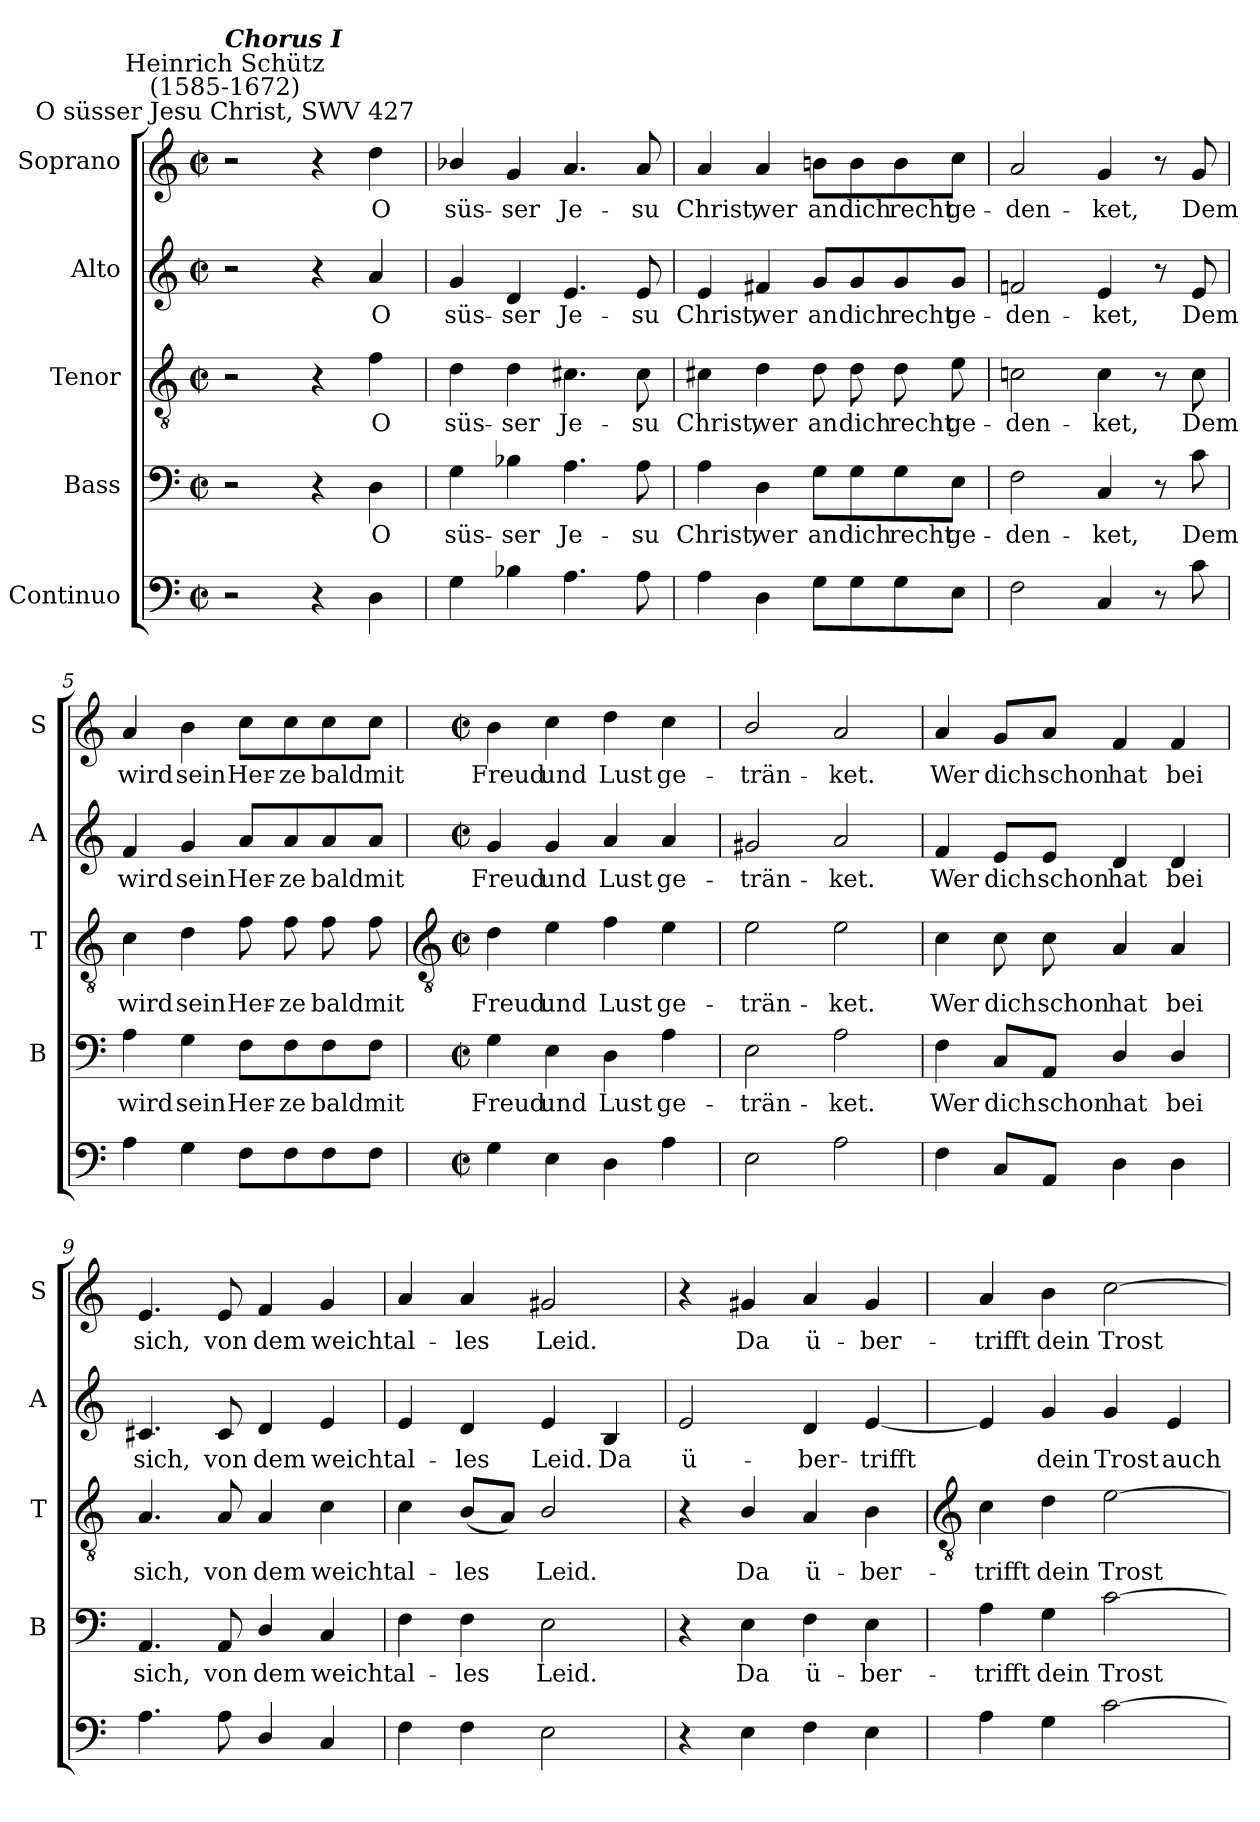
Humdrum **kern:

**kern	**kern	**text	**kern	**text	**kern	**text	**kern	**text
*part5	*part4	*part4	*part3	*part3	*part2	*part2	*part1	*part1
*staff5	*staff4	*staff4	*staff3	*staff3	*staff2	*staff2	*staff1	*staff1
*I"Continuo	*I"Bass	*	*I"Tenor	*	*I"Alto	*	*I"Soprano	*
*	*I'B	*	*I'T	*	*I'A	*	*I'S	*
*clefF4	*clefF4	*	*clefGv2	*	*clefG2	*	*clefG2	*
*k[]	*k[]	*	*k[]	*	*k[]	*	*k[]	*
*C:	*C:	*	*C:	*	*C:	*	*C:	*
*M2/2	*M2/2	*	*M2/2	*	*M2/2	*	*M2/2	*
*met(c|)	*met(c|)	*	*met(c|)	*	*met(c|)	*	*met(c|)	*
=1	=1	=1	=1	=1	=1	=1	=1	=1
!	!	!	!	!	!	!	!LO:TX:a:cj:t=O süsser Jesu Christ, SWV 427	!
!	!	!	!	!	!	!	!LO:TX:a:cj:t=Heinrich Schütz\n(1585-1672)	!
!	!	!	!	!	!	!	!LO:TX:a:Bi:t=Chorus I	!
2r	2r	.	2r	.	2r	.	2r	.
4r	4r	.	4r	.	4r	.	4r	.
!	!	!LO:LY:b	!	!LO:LY:b	!	!LO:LY:b	!	!LO:LY:b
4D	4D	O	4f	O	4a	O	4dd	O
=2	=2	=2	=2	=2	=2	=2	=2	=2
!	!	!LO:LY:b	!	!LO:LY:b	!	!LO:LY:b	!	!LO:LY:b
4G	4G	süs-	4d	süs-	4g	süs-	4b-X/	süs-
!	!	!LO:LY:b	!	!LO:LY:b	!	!LO:LY:b	!	!LO:LY:b
4B-X	4B-X	-ser	4d	-ser	4d	-ser	4g	-ser
!	!	!LO:LY:b	!	!LO:LY:b	!	!LO:LY:b	!	!LO:LY:b
4.A	4.A	Je-	4.c#X	Je-	4.e	Je-	4.a	Je-
!	!	!LO:LY:b	!	!LO:LY:b	!	!LO:LY:b	!	!LO:LY:b
8A	8A	-su	8c#	-su	8e	-su	8a	-su
=3	=3	=3	=3	=3	=3	=3	=3	=3
!	!	!LO:LY:b	!	!LO:LY:b	!	!LO:LY:b	!	!LO:LY:b
4A	4A	Christ,	4c#X	Christ,	4e	Christ,	4a	Christ,
!	!	!LO:LY:b	!	!LO:LY:b	!	!LO:LY:b	!	!LO:LY:b
4D	4D	wer	4d	wer	4f#X	wer	4a	wer
!	!	!LO:LY:b	!	!LO:LY:b	!	!LO:LY:b	!	!LO:LY:b
8GL	8G\L	an	8d	an	8g/L	an	8bn\L	an
!	!	!LO:LY:b	!	!LO:LY:b	!	!LO:LY:b	!	!LO:LY:b
8G	8G\	dich	8d	dich	8g/	dich	8b\	dich
!	!	!LO:LY:b	!	!LO:LY:b	!	!LO:LY:b	!	!LO:LY:b
8G	8G\	recht	8d	recht	8g/	recht	8b\	recht
!	!	!LO:LY:b	!	!LO:LY:b	!	!LO:LY:b	!	!LO:LY:b
8EJ	8E\J	ge-	8e	ge-	8g/J	ge-	8cc\J	ge-
=4	=4	=4	=4	=4	=4	=4	=4	=4
!	!	!LO:LY:b	!	!LO:LY:b	!	!LO:LY:b	!	!LO:LY:b
2F	2F	-den-	2cn	-den-	2fn	-den-	2a	-den-
!	!	!LO:LY:b	!	!LO:LY:b	!	!LO:LY:b	!	!LO:LY:b
4C	4C	-ket,	4c	-ket,	4e	-ket,	4g	-ket,
8r	8r	.	8r	.	8r	.	8r	.
!	!	!LO:LY:b	!	!LO:LY:b	!	!LO:LY:b	!	!LO:LY:b
8c	8c	Dem	8c	Dem	8e	Dem	8g	Dem
=5	=5	=5	=5	=5	=5	=5	=5	=5
!	!	!LO:LY:b	!	!LO:LY:b	!	!LO:LY:b	!	!LO:LY:b
4A	4A	wird	4c	wird	4f	wird	4a	wird
!	!	!LO:LY:b	!	!LO:LY:b	!	!LO:LY:b	!	!LO:LY:b
4G	4G	sein	4d	sein	4g	sein	4b	sein
!	!	!LO:LY:b	!	!LO:LY:b	!	!LO:LY:b	!	!LO:LY:b
8FL	8F\L	Her-	8f	Her-	8a/L	Her-	8cc\L	Her-
!	!	!LO:LY:b	!	!LO:LY:b	!	!LO:LY:b	!	!LO:LY:b
8F	8F\	-ze	8f	-ze	8a/	-ze	8cc\	-ze
!	!	!LO:LY:b	!	!LO:LY:b	!	!LO:LY:b	!	!LO:LY:b
8F	8F\	bald	8f	bald	8a/	bald	8cc\	bald
!	!	!LO:LY:b	!	!LO:LY:b	!	!LO:LY:b	!	!LO:LY:b
8FJ	8F\J	mit	8f	mit	8a/J	mit	8cc\J	mit
!!LO:LB:g=z
=6	=6	=6	=6	=6	=6	=6	=6	=6
*	*	*	*clefGv2	*	*	*	*	*
*M2/2	*M2/2	*	*M2/2	*	*M2/2	*	*M2/2	*
*met(c|)	*met(c|)	*	*met(c|)	*	*met(c|)	*	*met(c|)	*
!	!	!LO:LY:b	!	!LO:LY:b	!	!LO:LY:b	!	!LO:LY:b
4G	4G	Freud	4d	Freud	4g	Freud	4b	Freud
!	!	!LO:LY:b	!	!LO:LY:b	!	!LO:LY:b	!	!LO:LY:b
4E	4E	und	4e	und	4g	und	4cc	und
!	!	!LO:LY:b	!	!LO:LY:b	!	!LO:LY:b	!	!LO:LY:b
4D	4D	Lust	4f	Lust	4a	Lust	4dd	Lust
!	!	!LO:LY:b	!	!LO:LY:b	!	!LO:LY:b	!	!LO:LY:b
4A	4A	ge-	4e	ge-	4a	ge-	4cc	ge-
=7	=7	=7	=7	=7	=7	=7	=7	=7
!	!	!LO:LY:b	!	!LO:LY:b	!	!LO:LY:b	!	!LO:LY:b
2E	2E	-trän-	2e	-trän-	2g#X	-trän-	2b/	-trän-
!	!	!LO:LY:b	!	!LO:LY:b	!	!LO:LY:b	!	!LO:LY:b
2A	2A	-ket.	2e	-ket.	2a	-ket.	2a	-ket.
=8	=8	=8	=8	=8	=8	=8	=8	=8
!	!	!LO:LY:b	!	!LO:LY:b	!	!LO:LY:b	!	!LO:LY:b
4F	4F	Wer	4c	Wer	4f	Wer	4a	Wer
!	!	!LO:LY:b	!	!LO:LY:b	!	!LO:LY:b	!	!LO:LY:b
8CL	8C/L	dich	8c	dich	8e/L	dich	8g/L	dich
!	!	!LO:LY:b	!	!LO:LY:b	!	!LO:LY:b	!	!LO:LY:b
8AAJ	8AA/J	schon	8c	schon	8e/J	schon	8a/J	schon
!	!	!LO:LY:b	!	!LO:LY:b	!	!LO:LY:b	!	!LO:LY:b
4D	4D/	hat	4A	hat	4d	hat	4f	hat
!	!	!LO:LY:b	!	!LO:LY:b	!	!LO:LY:b	!	!LO:LY:b
4D	4D/	bei	4A	bei	4d	bei	4f	bei
=9	=9	=9	=9	=9	=9	=9	=9	=9
!	!	!LO:LY:b	!	!LO:LY:b	!	!LO:LY:b	!	!LO:LY:b
4.A	4.AA	sich,	4.A	sich,	4.c#X	sich,	4.e	sich,
!	!	!LO:LY:b	!	!LO:LY:b	!	!LO:LY:b	!	!LO:LY:b
8A	8AA	von	8A	von	8c#	von	8e	von
!	!	!LO:LY:b	!	!LO:LY:b	!	!LO:LY:b	!	!LO:LY:b
4D/	4D/	dem	4A	dem	4d	dem	4f	dem
!	!	!LO:LY:b	!	!LO:LY:b	!	!LO:LY:b	!	!LO:LY:b
4C	4C	weicht	4c	weicht	4e	weicht	4g	weicht
=10	=10	=10	=10	=10	=10	=10	=10	=10
!	!	!LO:LY:b	!	!LO:LY:b	!	!LO:LY:b	!	!LO:LY:b
4F	4F	al-	4c	al-	4e	al-	4a	al-
!	!	!LO:LY:b	!	!LO:LY:b	!	!LO:LY:b	!	!LO:LY:b
4F	4F	-les	(<8BL	-les	4d	-les	4a	-les
.	.	.	8AJ)	.	.	.	.	.
!	!	!LO:LY:b	!	!LO:LY:b	!	!LO:LY:b	!	!LO:LY:b
2E	2E	Leid.	2B/	Leid.	4e	Leid.	2g#X	Leid.
!	!	!	!	!	!	!LO:LY:b	!	!
.	.	.	.	.	4B	Da	.	.
=11	=11	=11	=11	=11	=11	=11	=11	=11
!	!	!	!	!	!	!LO:LY:b	!	!
4r	4r	.	4r	.	2e	ü-	4r	.
!	!	!LO:LY:b	!	!LO:LY:b	!	!	!	!LO:LY:b
4E	4E	Da	4B/	Da	.	.	4g#X	Da
!	!	!LO:LY:b	!	!LO:LY:b	!	!LO:LY:b	!	!LO:LY:b
4F	4F	ü-	4A	ü-	4d	-ber-	4a	ü-
!	!	!LO:LY:b	!	!LO:LY:b	!	!LO:LY:b	!	!LO:LY:b
4E	4E	-ber-	4B	-ber-	[4e	-trifft	4g#	-ber-
!!LO:LB:g=z
=12	=12	=12	=12	=12	=12	=12	=12	=12
*	*	*	*clefGv2	*	*	*	*	*
!	!	!LO:LY:b	!	!LO:LY:b	!	!	!	!LO:LY:b
4A	4A	-trifft	4c	-trifft	4e]	.	4a	-trifft
!	!	!LO:LY:b	!	!LO:LY:b	!	!LO:LY:b	!	!LO:LY:b
4G	4G	dein	4d	dein	4g	dein	4b	dein
!	!	!LO:LY:b	!	!LO:LY:b	!	!LO:LY:b	!	!LO:LY:b
[2c	[2c	Trost	[2e	Trost	4g	Trost	[2cc	Trost
!	!	!	!	!	!	!LO:LY:b	!	!
.	.	.	.	.	4e	auch	.	.
=	=	=	=	=	=	=	=	=
*-	*-	*-	*-	*-	*-	*-	*-	*-
